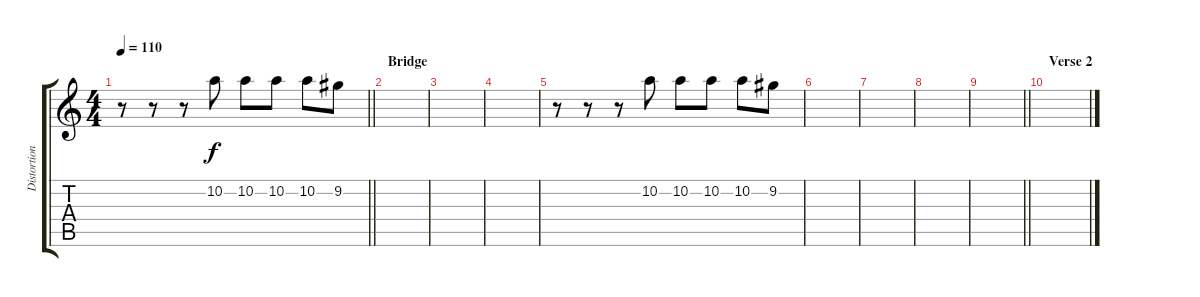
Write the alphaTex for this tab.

\track ("Distortion Lead Guitar" "Distortion") {instrument distortionguitar}
\staff {score tabs}
\tuning (E4 B3 G3 D3 A2 D2) {hide}
\ts (4 4)
\tempo 110
\clef g2
\barLineRight lightlight
\ks c
r.8{dy f} r.8 r.8 10.2.8 10.2.8 10.2.8 10.2.8 9.2.8 |
\section ("" "Bridge ")
|
|
|
r.8 r.8 r.8 10.2.8 10.2.8 10.2.8 10.2.8 9.2.8 |
|
|
|
\barLineRight lightlight
|
\section ("" "Verse 2")
